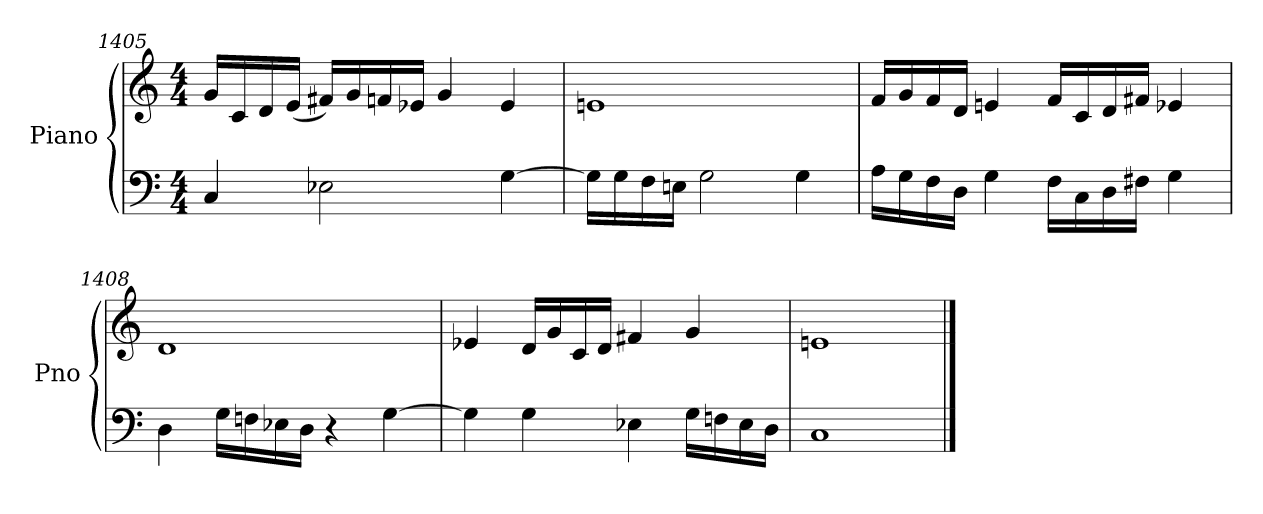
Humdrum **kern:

**kern	**kern
*part1	*part1
*staff2	*staff1
*I"Piano	*
*I'Pno	*
!!LO:LB:g=z
*clefF4	*clefG2
*k[]	*k[]
*M4/4	*M4/4
=1405	=1405
4C/	16g/LL
.	16c/
.	16d/
.	(<16e/JJ
2E-X\	16f#X/LL)
.	16g/
.	16fn/
.	16e-X/JJ
.	4g/
[4G\	4e-/
=1406	=1406
16G\LL]	1en
16G\	.
16F\	.
16En\JJ	.
2G\	.
4G\	.
=1407	=1407
16A\LL	16f/LL
16G\	16g/
16F\	16f/
16D\JJ	16d/JJ
4G\	4en/
16F\LL	16f/LL
16C\	16c/
16D\	16d/
16F#X\JJ	16f#X/JJ
4G\	4e-X/
!!LO:PB:g=z
=1408	=1408
4D\	1d
16G\LL	.
16Fn\	.
16E-X\	.
16D\JJ	.
4r	.
[4G\	.
=1409	=1409
4G\]	4e-X/
4G\	16d/LL
.	16g/
.	16c/
.	16d/JJ
4E-X\	4f#X/
16G\LL	4g/
16Fn\	.
16E-\	.
16D\JJ	.
=1410	=1410
1C	1en
==	==
*-	*-
